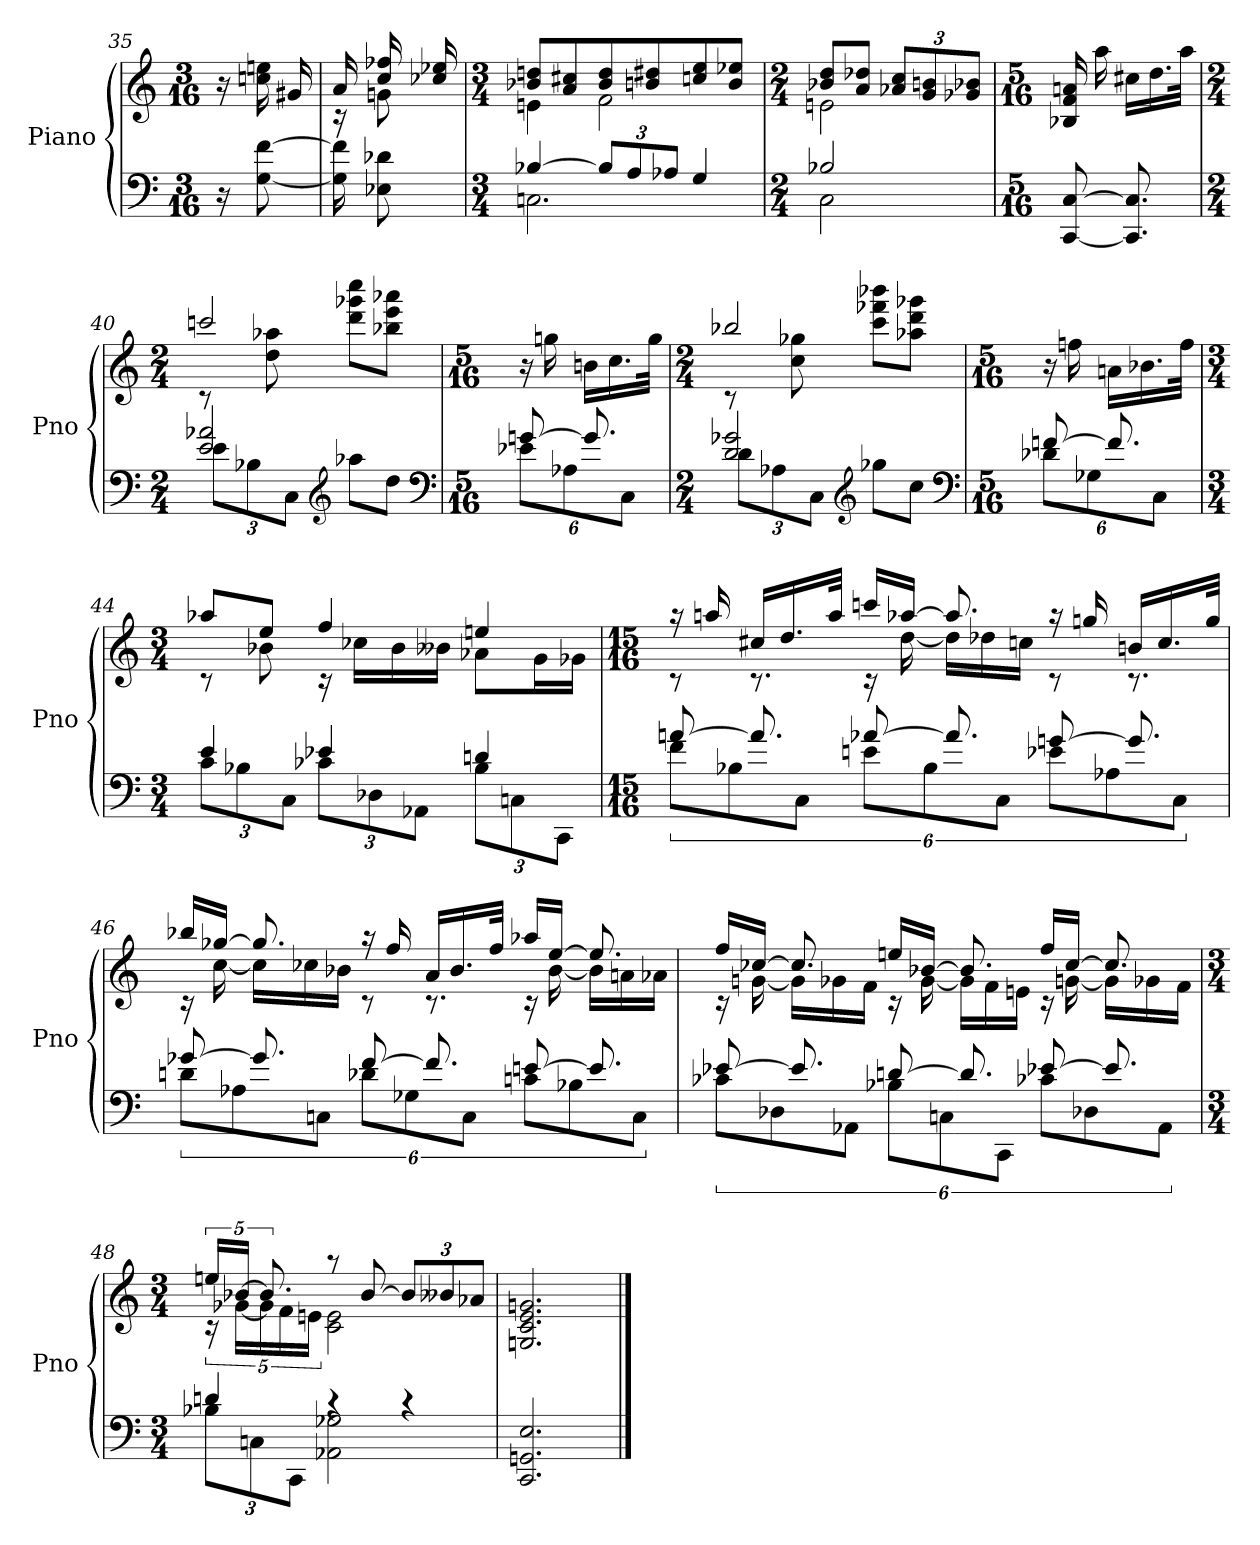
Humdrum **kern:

**kern	**kern
*part1	*part1
*staff2	*staff1
*I"Piano	*
*I'Pno	*
*clefF4	*clefG2
*k[]	*k[]
*C:	*C:
*M3/16	*M3/16
=35	=35
16r	16r
[8G [8f	16ccn 16een
.	16g#X
=36	=36
*	*^
16G] 16f]	16a	16rc
8E-X 8d-X	16cc 16ff-X	8gn
.	16cc-X 16ee-X	.
=37	=37	=37
*M3/4	*M3/4	*
*^	*	*
[4B-X	2.Cn	8b-X 8ddnL	4en
.	.	8a 8cc#X	.
12B-L]	.	8b- 8dd	2f
12A	.	.	.
.	.	8bn 8dd#X	.
12A-XJ	.	.	.
4G	.	8ccn 8ee	.
.	.	8b 8ee-XJ	.
=38	=38	=38	=38
*M2/4	*	*M2/4	*
2B-X	2C	8b-X 8ddL	2en
.	.	8a 8dd-XJ	.
.	.	12a-X 12ccL	.
.	.	12g 12bn	.
.	.	12g-X 12b-XJ	.
*v	*v	*	*
*	*v	*v
=39	=39
*M5/16	*M5/16
[8CC [8C	16B-X 16f 16an
.	16aa
8.CC] 8.C]	16cc#XLL
.	16.dd
.	32aaJJk
=40	=40
*M2/4	*M2/4
*^	*^
2e 2a-X	12eL	2cccn	8rc
.	12B-X	.	.
.	.	.	8dd 8aa-X
.	12CJ	.	.
*clefG2	*	*	*
.	8aa-XL	.	8ddd 8ggg-X 8ccccL
.	8ddJ	.	8bb-X 8eee 8aaa-XJ
*	*	*v	*v
*clefF4	*	*
=41	=41	=41
*M5/16	*	*M5/16
[8gn	48%5e-XL	16r
.	.	16ggn
.	48%5A-X	.
8.g]	.	16bnLL
.	.	16.cc
.	48%5CJ	.
.	.	32ggJJk
=42	=42	=42
*M2/4	*	*M2/4
*	*	*^
2d 2g-X	12dL	2bb-X	8rc
.	12A-X	.	.
.	.	.	8cc 8gg-X
.	12CJ	.	.
*clefG2	*	*	*
.	8gg-XL	.	8ccc 8fff-X 8bbb-XL
.	8ccJ	.	8aa-X 8ddd 8ggg-XJ
*	*	*v	*v
*clefF4	*	*
=43	=43	=43
*M5/16	*	*M5/16
[8fn	48%5d-XL	16r
.	.	16ffn
.	48%5G-X	.
8.f]	.	16anLL
.	.	16.b-X
.	48%5CJ	.
.	.	32ffJJk
=44	=44	=44
*M3/4	*	*M3/4
*	*	*^
4e	12cL	8aa-XL	8rc
.	12B-X	.	.
.	.	8eeJ	8b-X
.	12CJ	.	.
4e-X	12c-XL	4ff	16rc
.	.	.	16cc-XLL
.	12D-X	.	.
.	.	.	16b-
.	12AA-XJ	.	.
.	.	.	16b--XJJ
4dn	12B-L	4een	8a-XL
.	12Cn	.	.
.	.	.	16gL
.	12CCJ	.	.
.	.	.	16g-XJJ
=45	=45	=45	=45
*M15/16	*	*M15/16	*
[8an	48%5fL	16raa	8rc
.	.	16aan	.
.	48%5B-X	.	.
8.a]	.	16cc#XLL	8.rc
.	.	16.dd	.
.	48%5CJ	.	.
.	.	32aaJJk	.
[8a-X	48%5enL	16cccnLL	16rc
.	.	[16aa-XJJ	[16dd
.	48%5B-	.	.
8.a-]	.	8.aa-]	16ddLL]
.	.	.	16dd-X
.	48%5CJ	.	.
.	.	.	16ccnJJ
[8gn	48%5e-XL	16raa	8rc
.	.	16ggn	.
.	48%5A-X	.	.
8.g]	.	16bnLL	8.rc
.	.	16.cc	.
.	48%5CJ	.	.
.	.	32ggJJk	.
=46	=46	=46	=46
[8g-X	48%5dnL	16bb-XLL	16rc
.	.	[16gg-XJJ	[16cc
.	48%5A-X	.	.
8.g-]	.	8.gg-]	16ccLL]
.	.	.	16cc-X
.	48%5CnJ	.	.
.	.	.	16b-XJJ
[8f	48%5d-XL	16raa	8rc
.	.	16ff	.
.	48%5G-X	.	.
8.f]	.	16aLL	8.rc
.	.	16.b-	.
.	48%5CJ	.	.
.	.	32ffJJk	.
[8en	48%5cnL	16aa-XLL	16rc
.	.	[16eeJJ	[16b-
.	48%5B-X	.	.
8.e]	.	8.ee]	16b-LL]
.	.	.	16an
.	48%5CJ	.	.
.	.	.	16a-XJJ
=47	=47	=47	=47
[8e-X	48%5c-XL	16ffLL	16rc
.	.	[16cc-XJJ	[16gn
.	48%5D-X	.	.
8.e-]	.	8.cc-]	16gLL]
.	.	.	16g-X
.	48%5AA-XJ	.	.
.	.	.	16fJJ
[8dn	48%5B-XL	16eenLL	16rc
.	.	[16b-XJJ	[16g-
.	48%5Cn	.	.
8.d]	.	8.b-]	16g-LL]
.	.	.	16f
.	48%5CCJ	.	.
.	.	.	16enJJ
[8e-X	48%5c-XL	16ffLL	16rc
.	.	[16cc-JJ	[16gn
.	48%5D-X	.	.
8.e-]	.	8.cc-]	16gLL]
.	.	.	16g-X
.	48%5AA-J	.	.
.	.	.	16fJJ
=48	=48	=48	=48
*M3/4	*	*M3/4	*
4dn	12B-XL	20eenLL	20rc
.	.	[20b-XJJ	[20g-XLL
.	12Cn	.	.
.	.	10.b-]	20g-]
.	.	.	20f
.	12CCJ	.	.
.	.	.	20enJJ
4rc	2AA-X 2G-X	8raa	2c 2e
.	.	[8b-	.
4rc	.	12b-L]	.
.	.	12b--X	.
.	.	12a-XJ	.
*v	*v	*	*
*	*v	*v
=49	=49
2.CC 2.GGn 2.E	2.Gn 2.c 2.e 2.gn
==	==
*-	*-
